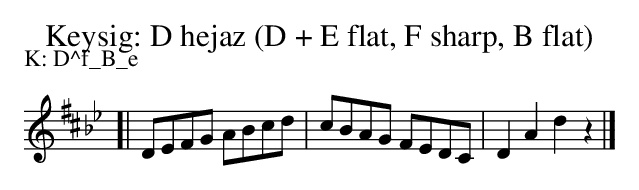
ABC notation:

X:1
T: Keysig: D hejaz (D + E flat, F sharp, B flat)
P: K: D^f_B_e
K: D^f_B_e
[| DEFG ABcd | cBAG FEDC | D2A2 d2z2 |]
